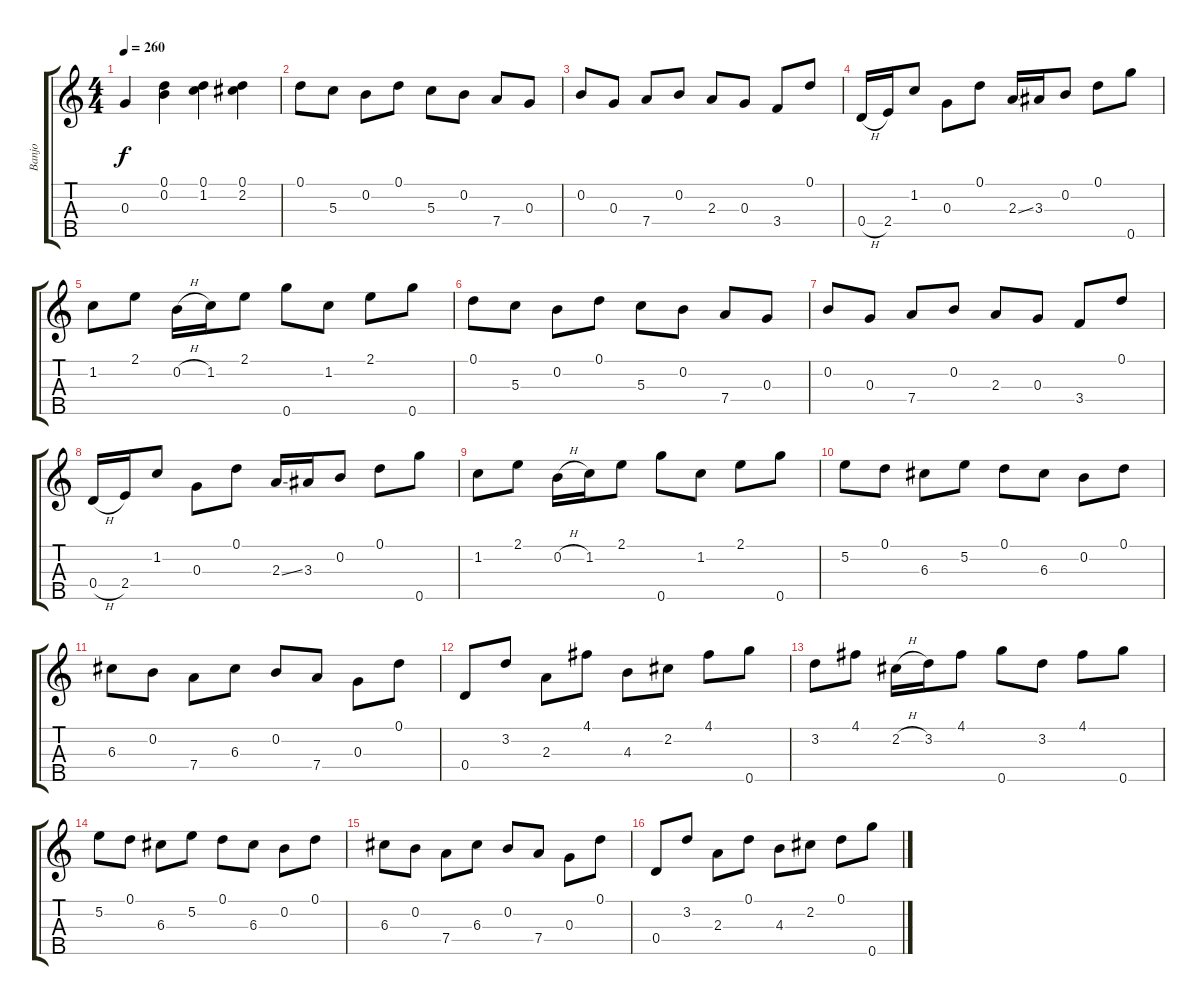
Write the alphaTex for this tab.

\track ("Banjo" "Banjo") {instrument banjo}
\staff {score tabs}
\tuning (D4 B3 G3 D3 G4) {hide}
\displaytranspose 12
\ts (4 4)
\tempo 260
\clef g2
\ks c
0.3.4{dy f} (0.1 0.2).4 (0.1 1.2).4 (0.1 2.2).4 |
0.1.8 5.3.8 0.2.8 0.1.8 5.3.8 0.2.8 7.4.8 0.3.8 |
0.2.8 0.3.8 7.4.8 0.2.8 2.3.8 0.3.8 3.4.8 0.1.8 |
0.4{h}.16 2.4.16 1.2.8 0.3.8 0.1.8 2.3{ss}.16 3.3.16 0.2.8 0.1.8 0.5.8 |
1.2.8 2.1.8 0.2{h}.16 1.2.16 2.1.8 0.5.8 1.2.8 2.1.8 0.5.8 |
0.1.8 5.3.8 0.2.8 0.1.8 5.3.8 0.2.8 7.4.8 0.3.8 |
0.2.8 0.3.8 7.4.8 0.2.8 2.3.8 0.3.8 3.4.8 0.1.8 |
0.4{h}.16 2.4.16 1.2.8 0.3.8 0.1.8 2.3{ss}.16 3.3.16 0.2.8 0.1.8 0.5.8 |
1.2.8 2.1.8 0.2{h}.16 1.2.16 2.1.8 0.5.8 1.2.8 2.1.8 0.5.8 |
5.2.8 0.1.8 6.3.8 5.2.8 0.1.8 6.3.8 0.2.8 0.1.8 |
6.3.8 0.2.8 7.4.8 6.3.8 0.2.8 7.4.8 0.3.8 0.1.8 |
0.4.8 3.2.8 2.3.8 4.1.8 4.3.8 2.2.8 4.1.8 0.5.8 |
3.2.8 4.1.8 2.2{h}.16 3.2.16 4.1.8 0.5.8 3.2.8 4.1.8 0.5.8 |
5.2.8 0.1.8 6.3.8 5.2.8 0.1.8 6.3.8 0.2.8 0.1.8 |
6.3.8 0.2.8 7.4.8 6.3.8 0.2.8 7.4.8 0.3.8 0.1.8 |
0.4.8 3.2.8 2.3.8 0.1.8 4.3.8 2.2.8 0.1.8 0.5.8
